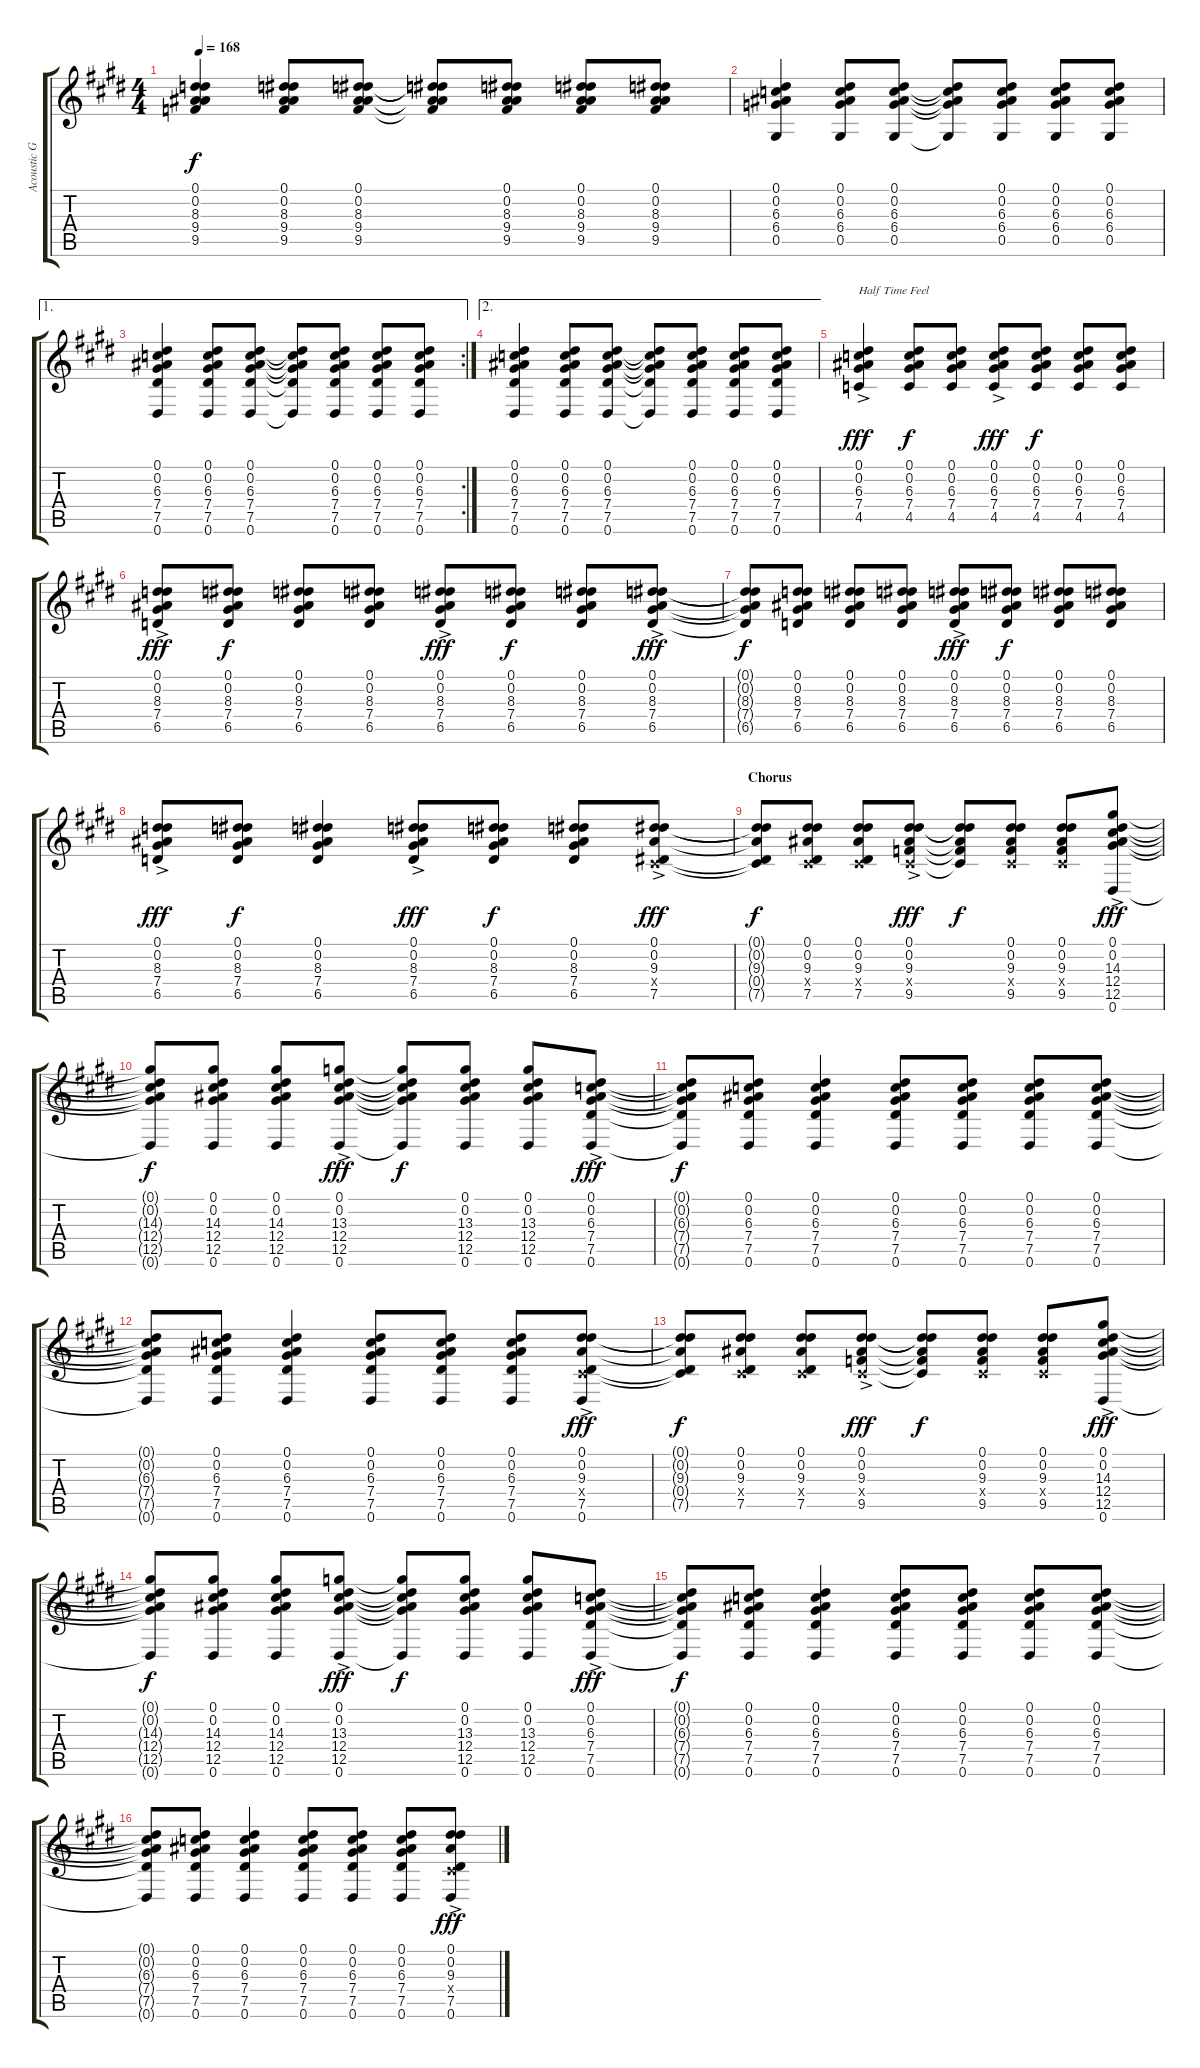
\track ("Acoustic Guitar" "Acoustic G") {instrument acousticguitarsteel}
\staff {score tabs}
\tuning (Eb4 Bb3 Gb3 Db3 Ab2 Eb2) {hide}
\ts (4 4)
\tempo 168
\clef g2
\ks e
(0.1 0.2 8.3 9.4 9.5).4{dy f} (0.1 0.2 8.3 9.4 9.5).8 (0.1 0.2 8.3 9.4 9.5).8 (0.1{t} 0.2{t} 8.3{t} 9.4{t} 9.5{t}).8 (0.1 0.2 8.3 9.4 9.5).8 (0.1 0.2 8.3 9.4 9.5).8 (0.1 0.2 8.3 9.4 9.5).8 |
(0.1 0.2 6.3 6.4 0.5).4 (0.1 0.2 6.3 6.4 0.5).8 (0.1 0.2 6.3 6.4 0.5).8 (0.1{t} 0.2{t} 6.3{t} 6.4{t} 0.5{t}).8 (0.1 0.2 6.3 6.4 0.5).8 (0.1 0.2 6.3 6.4 0.5).8 (0.1 0.2 6.3 6.4 0.5).8 |
\ae 1
\rc 2
(0.1 0.2 6.3 7.4 7.5 0.6).4 (0.1 0.2 6.3 7.4 7.5 0.6).8 (0.1 0.2 6.3 7.4 7.5 0.6).8 (0.1{t} 0.2{t} 6.3{t} 7.4{t} 7.5{t} 0.6{t}).8 (0.1 0.2 6.3 7.4 7.5 0.6).8 (0.1 0.2 6.3 7.4 7.5 0.6).8 (0.1 0.2 6.3 7.4 7.5 0.6).8 |
\ae 2
(0.1 0.2 6.3 7.4 7.5 0.6).4 (0.1 0.2 6.3 7.4 7.5 0.6).8 (0.1 0.2 6.3 7.4 7.5 0.6).8 (0.1{t} 0.2{t} 6.3{t} 7.4{t} 7.5{t} 0.6{t}).8 (0.1 0.2 6.3 7.4 7.5 0.6).8 (0.1 0.2 6.3 7.4 7.5 0.6).8 (0.1 0.2 6.3 7.4 7.5 0.6).8 |
(0.1{ac} 0.2{ac} 6.3{ac} 7.4{ac} 4.5{ac}).4{txt "Half Time Feel" dy fff} (0.1 0.2 6.3 7.4 4.5).8{dy f} (0.1 0.2 6.3 7.4 4.5).8 (0.1{ac} 0.2{ac} 6.3{ac} 7.4{ac} 4.5{ac}).8{dy fff} (0.1 0.2 6.3 7.4 4.5).8{dy f} (0.1 0.2 6.3 7.4 4.5).8 (0.1 0.2 6.3 7.4 4.5).8 |
(0.1{ac} 0.2{ac} 8.3{ac} 7.4{ac} 6.5{ac}).8{dy fff} (0.1 0.2 8.3 7.4 6.5).8{dy f} (0.1 0.2 8.3 7.4 6.5).8 (0.1 0.2 8.3 7.4 6.5).8 (0.1{ac} 0.2{ac} 8.3{ac} 7.4{ac} 6.5{ac}).8{dy fff} (0.1 0.2 8.3 7.4 6.5).8{dy f} (0.1 0.2 8.3 7.4 6.5).8 (0.1{ac} 0.2{ac} 8.3{ac} 7.4{ac} 6.5{ac}).8{dy fff} |
(0.1{t} 0.2{t} 8.3{t} 7.4{t} 6.5{t}).8{dy f} (0.1 0.2 8.3 7.4 6.5).8 (0.1 0.2 8.3 7.4 6.5).8 (0.1 0.2 8.3 7.4 6.5).8 (0.1{ac} 0.2{ac} 8.3{ac} 7.4{ac} 6.5{ac}).8{dy fff} (0.1 0.2 8.3 7.4 6.5).8{dy f} (0.1 0.2 8.3 7.4 6.5).8 (0.1 0.2 8.3 7.4 6.5).8 |
(0.1{ac} 0.2{ac} 8.3{ac} 7.4{ac} 6.5{ac}).8{dy fff} (0.1 0.2 8.3 7.4 6.5).8{dy f} (0.1 0.2 8.3 7.4 6.5).4 (0.1{ac} 0.2{ac} 8.3{ac} 7.4{ac} 6.5{ac}).8{dy fff} (0.1 0.2 8.3 7.4 6.5).8{dy f} (0.1 0.2 8.3 7.4 6.5).8 (0.1{ac} 0.2{ac} 9.3{ac} 0.4{ac x} 7.5{ac}).8{dy fff} |
\section ("" "Chorus")
(0.1{t} 0.2{t} 9.3{t} 0.4{t} 7.5{t}).8{dy f} (0.1 0.2 9.3 0.4{x} 7.5).8 (0.1 0.2 9.3 0.4{x} 7.5).8 (0.1{ac} 0.2{ac} 9.3{ac} 0.4{x} 9.5{ac}).8{dy fff} (0.1{t} 0.2{t} 9.3{t} 0.4{t} 9.5{t}).8{dy f} (0.1 0.2 9.3 0.4{x} 9.5).8 (0.1 0.2 9.3 0.4{x} 9.5).8 (0.1{ac} 0.2{ac} 14.3{ac} 12.4{ac} 12.5{ac} 0.6{ac}).8{dy fff} |
(0.1{t} 0.2{t} 14.3{t} 12.4{t} 12.5{t} 0.6{t}).8{dy f} (0.1 0.2 14.3 12.4 12.5 0.6).8 (0.1 0.2 14.3 12.4 12.5 0.6).8 (0.1{ac} 0.2{ac} 13.3{ac} 12.4{ac} 12.5{ac} 0.6{ac}).8{dy fff} (0.1{t} 0.2{t} 13.3{t} 12.4{t} 12.5{t} 0.6{t}).8{dy f} (0.1 0.2 13.3 12.4 12.5 0.6).8 (0.1 0.2 13.3 12.4 12.5 0.6).8 (0.1{ac} 0.2{ac} 6.3{ac} 7.4{ac} 7.5{ac} 0.6{ac}).8{dy fff} |
(0.1{t} 0.2{t} 6.3{t} 7.4{t} 7.5{t} 0.6{t}).8{dy f} (0.1 0.2 6.3 7.4 7.5 0.6).8 (0.1 0.2 6.3 7.4 7.5 0.6).4 (0.1 0.2 6.3 7.4 7.5 0.6).8 (0.1 0.2 6.3 7.4 7.5 0.6).8 (0.1 0.2 6.3 7.4 7.5 0.6).8 (0.1 0.2 6.3 7.4 7.5 0.6).8 |
(0.1{t} 0.2{t} 6.3{t} 7.4{t} 7.5{t} 0.6{t}).8 (0.1 0.2 6.3 7.4 7.5 0.6).8 (0.1 0.2 6.3 7.4 7.5 0.6).4 (0.1 0.2 6.3 7.4 7.5 0.6).8 (0.1 0.2 6.3 7.4 7.5 0.6).8 (0.1 0.2 6.3 7.4 7.5 0.6).8 (0.1{ac} 0.2{ac} 9.3{ac} 0.4{ac x} 7.5{ac} 0.6{ac}).8{dy fff} |
(0.1{t} 0.2{t} 9.3{t} 0.4{t} 7.5{t}).8{dy f} (0.1 0.2 9.3 0.4{x} 7.5).8 (0.1 0.2 9.3 0.4{x} 7.5).8 (0.1{ac} 0.2{ac} 9.3{ac} 0.4{x} 9.5{ac}).8{dy fff} (0.1{t} 0.2{t} 9.3{t} 0.4{t} 9.5{t}).8{dy f} (0.1 0.2 9.3 0.4{x} 9.5).8 (0.1 0.2 9.3 0.4{x} 9.5).8 (0.1{ac} 0.2{ac} 14.3{ac} 12.4{ac} 12.5{ac} 0.6{ac}).8{dy fff} |
(0.1{t} 0.2{t} 14.3{t} 12.4{t} 12.5{t} 0.6{t}).8{dy f} (0.1 0.2 14.3 12.4 12.5 0.6).8 (0.1 0.2 14.3 12.4 12.5 0.6).8 (0.1{ac} 0.2{ac} 13.3{ac} 12.4{ac} 12.5{ac} 0.6{ac}).8{dy fff} (0.1{t} 0.2{t} 13.3{t} 12.4{t} 12.5{t} 0.6{t}).8{dy f} (0.1 0.2 13.3 12.4 12.5 0.6).8 (0.1 0.2 13.3 12.4 12.5 0.6).8 (0.1{ac} 0.2{ac} 6.3{ac} 7.4{ac} 7.5{ac} 0.6{ac}).8{dy fff} |
(0.1{t} 0.2{t} 6.3{t} 7.4{t} 7.5{t} 0.6{t}).8{dy f} (0.1 0.2 6.3 7.4 7.5 0.6).8 (0.1 0.2 6.3 7.4 7.5 0.6).4 (0.1 0.2 6.3 7.4 7.5 0.6).8 (0.1 0.2 6.3 7.4 7.5 0.6).8 (0.1 0.2 6.3 7.4 7.5 0.6).8 (0.1 0.2 6.3 7.4 7.5 0.6).8 |
(0.1{t} 0.2{t} 6.3{t} 7.4{t} 7.5{t} 0.6{t}).8 (0.1 0.2 6.3 7.4 7.5 0.6).8 (0.1 0.2 6.3 7.4 7.5 0.6).4 (0.1 0.2 6.3 7.4 7.5 0.6).8 (0.1 0.2 6.3 7.4 7.5 0.6).8 (0.1 0.2 6.3 7.4 7.5 0.6).8 (0.1{ac} 0.2{ac} 9.3{ac} 0.4{ac x} 7.5{ac} 0.6{ac}).8{dy fff}
